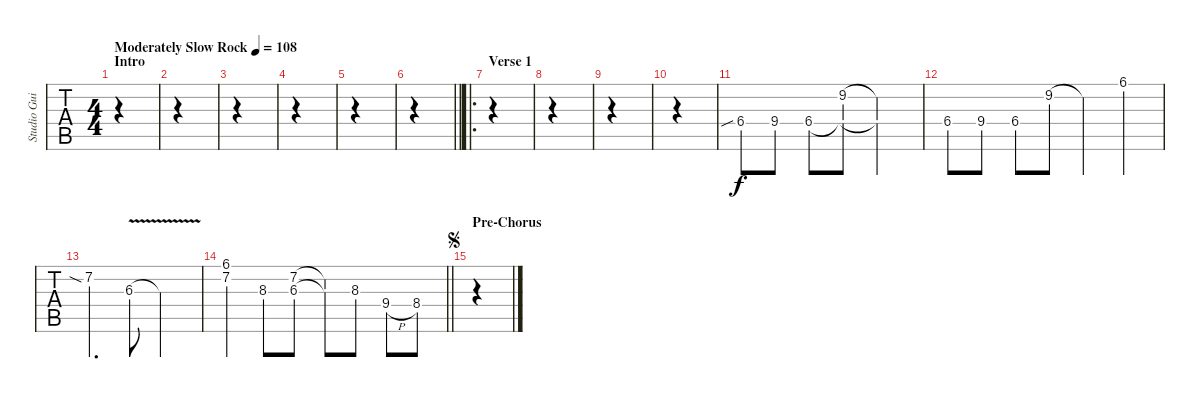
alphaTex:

\track ("Studio Guitar" "Studio Gui") {instrument distortionguitar}
\staff {tabs}
\tuning (E4 B3 G3 D3 A2 E2) {hide}
\ts (4 4)
\section ("" "Intro")
\tempo (108 "Moderately Slow Rock")
\clef g2
\ks b
|
|
|
|
|
\barLineRight lightlight
|
\ro
\section ("" "Verse 1")
|
|
|
|
6.4{sib}.8 9.4.8 6.4.8 (9.2 6.4{t}).8 (9.2{t} 6.4{t}).2 |
6.4.8 9.4.8 6.4.8 9.2.8 9.2{t}.4 6.1.4 |
7.2{sia}.4{d} 6.3{v}.8 6.3{t}.2 |
\barLineRight lightlight
(6.1 7.2).4 8.3.8 (7.2 6.3).8 (7.2{t} 6.3{t}).8 8.3.8 9.4{h}.8 8.4.8 |
\section ("" "Pre-Chorus")
\jump segno
